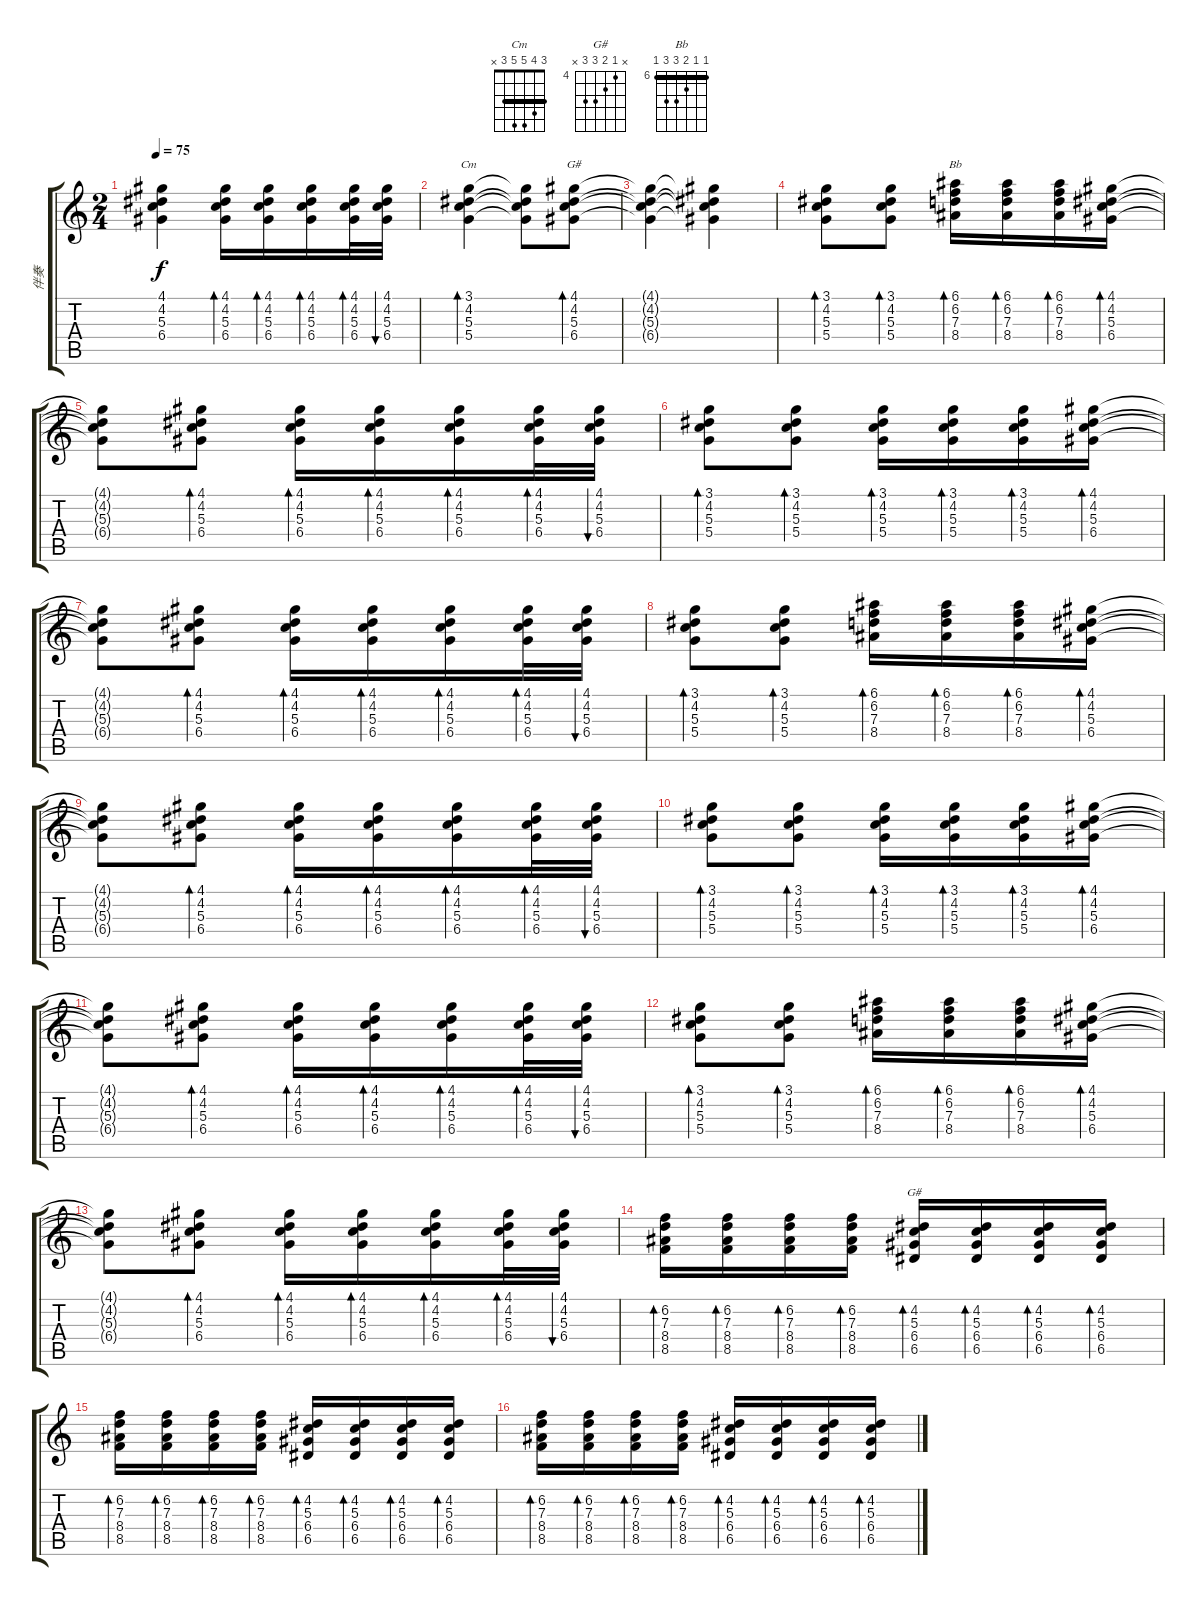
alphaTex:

\track ("伴奏" "伴奏") {instrument overdrivenguitar}
\staff {score tabs}
\tuning (E4 B3 G3 D3 A2 E2) {hide}
\chord ("Cm" 3 4 5 5 3 x) {barre 3}
\chord ("G#" 4 4 5 6 6 4) {firstfret 4 barre 4}
\chord ("Bb" 6 6 7 8 8 6) {firstfret 6 barre 6}
\chord ("G#" x 4 5 6 6 x) {firstfret 4}
\ts (2 4)
\tempo 75
\clef g2
\ks c
(4.1{t} 4.2{t} 5.3{t} 6.4{t}).4{dy f} (4.1 4.2 5.3 6.4).16{bd 30} (4.1 4.2 5.3 6.4).16{bd 30} (4.1 4.2 5.3 6.4).16{bd 30} (4.1 4.2 5.3 6.4).32{bd 30} (4.1 4.2 5.3 6.4).32{bu 30} |
(3.1 4.2 5.3 5.4).4{bd 120 ch "Cm"} (3.1{t} 4.2{t} 5.3{t} 5.4{t}).8 (4.1 4.2 5.3 6.4).8{bd 120 ch "G#"} |
(4.1{t} 4.2{t} 5.3{t} 6.4{t}).4 (4.1{t} 4.2{t} 5.3{t} 6.4{t}).4 |
(3.1 4.2 5.3 5.4).8{bd 30} (3.1 4.2 5.3 5.4).8{bd 30} (6.1 6.2 7.3 8.4).16{bd 30 ch "Bb"} (6.1 6.2 7.3 8.4).16{bd 30} (6.1 6.2 7.3 8.4).16{bd 30} (4.1 4.2 5.3 6.4).16{bd 30} |
(4.1{t} 4.2{t} 5.3{t} 6.4{t}).8 (4.1 4.2 5.3 6.4).8{bd 30} (4.1 4.2 5.3 6.4).16{bd 30} (4.1 4.2 5.3 6.4).16{bd 30} (4.1 4.2 5.3 6.4).16{bd 30} (4.1 4.2 5.3 6.4).32{bd 30} (4.1 4.2 5.3 6.4).32{bu 30} |
(3.1 4.2 5.3 5.4).8{bd 30} (3.1 4.2 5.3 5.4).8{bd 30} (3.1 4.2 5.3 5.4).16{bd 30} (3.1 4.2 5.3 5.4).16{bd 30} (3.1 4.2 5.3 5.4).16{bd 30} (4.1 4.2 5.3 6.4).16{bd 30} |
(4.1{t} 4.2{t} 5.3{t} 6.4{t}).8 (4.1 4.2 5.3 6.4).8{bd 30} (4.1 4.2 5.3 6.4).16{bd 30} (4.1 4.2 5.3 6.4).16{bd 30} (4.1 4.2 5.3 6.4).16{bd 30} (4.1 4.2 5.3 6.4).32{bd 30} (4.1 4.2 5.3 6.4).32{bu 30} |
(3.1 4.2 5.3 5.4).8{bd 30} (3.1 4.2 5.3 5.4).8{bd 30} (6.1 6.2 7.3 8.4).16{bd 30} (6.1 6.2 7.3 8.4).16{bd 30} (6.1 6.2 7.3 8.4).16{bd 30} (4.1 4.2 5.3 6.4).16{bd 30} |
(4.1{t} 4.2{t} 5.3{t} 6.4{t}).8 (4.1 4.2 5.3 6.4).8{bd 30} (4.1 4.2 5.3 6.4).16{bd 30} (4.1 4.2 5.3 6.4).16{bd 30} (4.1 4.2 5.3 6.4).16{bd 30} (4.1 4.2 5.3 6.4).32{bd 30} (4.1 4.2 5.3 6.4).32{bu 30} |
(3.1 4.2 5.3 5.4).8{bd 30} (3.1 4.2 5.3 5.4).8{bd 30} (3.1 4.2 5.3 5.4).16{bd 30} (3.1 4.2 5.3 5.4).16{bd 30} (3.1 4.2 5.3 5.4).16{bd 30} (4.1 4.2 5.3 6.4).16{bd 30} |
(4.1{t} 4.2{t} 5.3{t} 6.4{t}).8 (4.1 4.2 5.3 6.4).8{bd 30} (4.1 4.2 5.3 6.4).16{bd 30} (4.1 4.2 5.3 6.4).16{bd 30} (4.1 4.2 5.3 6.4).16{bd 30} (4.1 4.2 5.3 6.4).32{bd 30} (4.1 4.2 5.3 6.4).32{bu 30} |
(3.1 4.2 5.3 5.4).8{bd 30} (3.1 4.2 5.3 5.4).8{bd 30} (6.1 6.2 7.3 8.4).16{bd 30} (6.1 6.2 7.3 8.4).16{bd 30} (6.1 6.2 7.3 8.4).16{bd 30} (4.1 4.2 5.3 6.4).16{bd 30} |
(4.1{t} 4.2{t} 5.3{t} 6.4{t}).8 (4.1 4.2 5.3 6.4).8{bd 30} (4.1 4.2 5.3 6.4).16{bd 30} (4.1 4.2 5.3 6.4).16{bd 30} (4.1 4.2 5.3 6.4).16{bd 30} (4.1 4.2 5.3 6.4).32{bd 30} (4.1 4.2 5.3 6.4).32{bu 30} |
(6.2 7.3 8.4 8.5).16{bd 30} (6.2 7.3 8.4 8.5).16{bd 30} (6.2 7.3 8.4 8.5).16{bd 30} (6.2 7.3 8.4 8.5).16{bd 30} (4.2 5.3 6.4 6.5).16{bd 30 ch "G#"} (4.2 5.3 6.4 6.5).16{bd 30} (4.2 5.3 6.4 6.5).16{bd 30} (4.2 5.3 6.4 6.5).16{bd 30} |
(6.2 7.3 8.4 8.5).16{bd 30} (6.2 7.3 8.4 8.5).16{bd 30} (6.2 7.3 8.4 8.5).16{bd 30} (6.2 7.3 8.4 8.5).16{bd 30} (4.2 5.3 6.4 6.5).16{bd 30} (4.2 5.3 6.4 6.5).16{bd 30} (4.2 5.3 6.4 6.5).16{bd 30} (4.2 5.3 6.4 6.5).16{bd 30} |
(6.2 7.3 8.4 8.5).16{bd 30} (6.2 7.3 8.4 8.5).16{bd 30} (6.2 7.3 8.4 8.5).16{bd 30} (6.2 7.3 8.4 8.5).16{bd 30} (4.2 5.3 6.4 6.5).16{bd 30} (4.2 5.3 6.4 6.5).16{bd 30} (4.2 5.3 6.4 6.5).16{bd 30} (4.2 5.3 6.4 6.5).16{bd 30}
